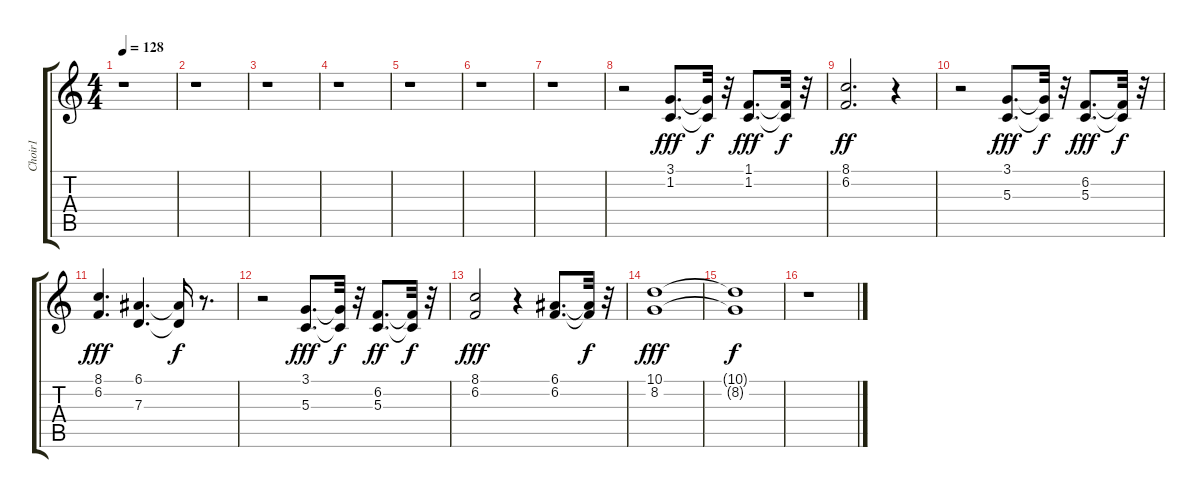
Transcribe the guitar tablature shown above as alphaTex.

\track ("Choir1" "Choir1") {instrument choiraahs}
\staff {score tabs}
\tuning (E4 B3 G3 D3 A2 E2) {hide}
\ts (4 4)
\tempo 128
\clef g2
\ks c
r.1{dy ff} |
r.1 |
r.1 |
r.1 |
r.1 |
r.1 |
r.1 |
r.2 (3.1 1.2).8{d dy fff balance 10} (3.1{t} 1.2{t}).32{dy f} r.32 (1.1 1.2).8{d dy fff} (1.1{t} 1.2{t}).32{dy f} r.32 |
(8.1 6.2).2{d dy ff} r.4 |
r.2 (3.1 5.3).8{d dy fff} (3.1{t} 5.3{t}).32{dy f} r.32 (6.2 5.3).8{d dy fff} (6.2{t} 5.3{t}).32{dy f} r.32 |
(8.1 6.2).4{d dy fff} (6.1 7.3).4{d} (6.1{t} 7.3{t}).16{dy f} r.8{d} |
r.2 (3.1 5.3).8{d dy fff} (3.1{t} 5.3{t}).32{dy f} r.32 (6.2 5.3).8{d dy ff} (6.2{t} 5.3{t}).32{dy f} r.32 |
(8.1 6.2).2{dy fff} r.4 (6.1 6.2).8{d} (6.1{t} 6.2{t}).32{dy f} r.32 |
(10.1 8.2).1{dy fff} |
(10.1{t} 8.2{t}).1{dy f} |
r.1
